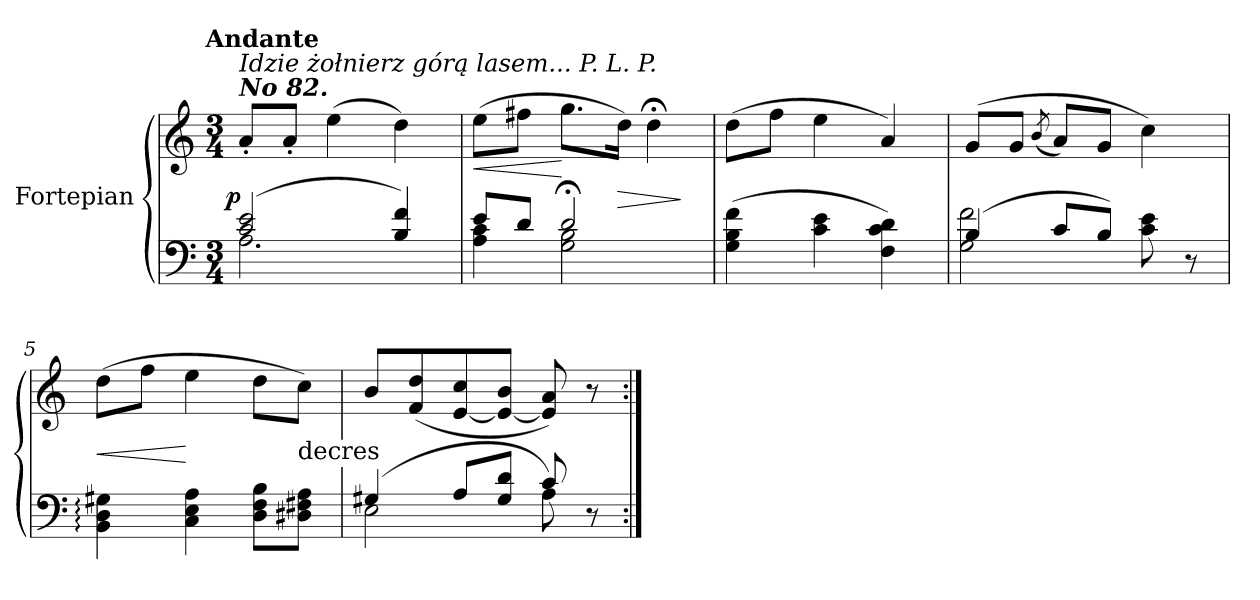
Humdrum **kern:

**kern	**kern	**dynam
*part1	*part1	*part1
*staff2	*staff1	*staff1/2
*I"Fortepian	*	*
*clefF4	*clefG2	*
*k[]	*k[]	*
!!LO:TX:omd:t=Andante
*M3/4	*M3/4	*
*MM72	*MM72	*
=1	=1	=1
*^	*	*
!	!	!LO:TX:a:Bi:t=No 82.	!
!	!	!LO:TX:a:i:t=Idzie żołnierz górą lasem... P. L. P.	!
!	!	!	!LO:DY:rj
(2c/ 2e/	2.A\	8a'/L	p
.	.	8a'/J	.
.	.	(4ee\	.
4B/ 4f/)	.	4dd\)	.
=2	=2	=2	=2
8e/L	4A\ 4c\	(8ee\L	<
8d/J	.	8ff#X\J	.
2d;</	2G\ 2B\	8.gg\L	[
.	.	16dd\Jk)	>
.	.	4dd;<\	.
*v	*v	*	*
.	.	]
=3	=3	=3
(4G\ 4B\ 4f\	(8dd\L	.
.	8ff\J	.
4c\ 4e\	4ee\	.
4F\ 4c\ 4d\)	4a/)	.
=4	=4	=4
*^	*	*
(<4B/	2G\ 2f\	(8g/L	.
.	.	8g/J	.
.	.	(8qb/	.
8c/L	.	8a/L)	.
8B/J)	.	8g/J	.
8c\ 8e\	4ryy	4cc\)	.
8r	.	.	.
*v	*v	*	*
=5	=5	=5
4BB:\ 4D:\ 4G#X:\	(8dd\L	<
.	8ff\J	.
4C\ 4E\ 4A\	4ee\	[
8D\ 8F\ 8B\L	8dd\L	.
!	!LO:TX:c:t=decres	!
8D#X\ 8F#X\ 8A\J	8cc\J)	.
=6	=6	=6
*^	*	*
(<4G#X/	2E\	8b/L	.
.	.	(8f/ 8dd/	.
8A/L	.	[8e/ 8cc/	.
8G#/ 8d/J	.	8e_/ 8b/J	.
8c/	8A\)	8e]/ 8a/)	.
8r	8ryy	8r	.
*v	*v	*	*
=:|!	=:|!	=:|!
*-	*-	*-
